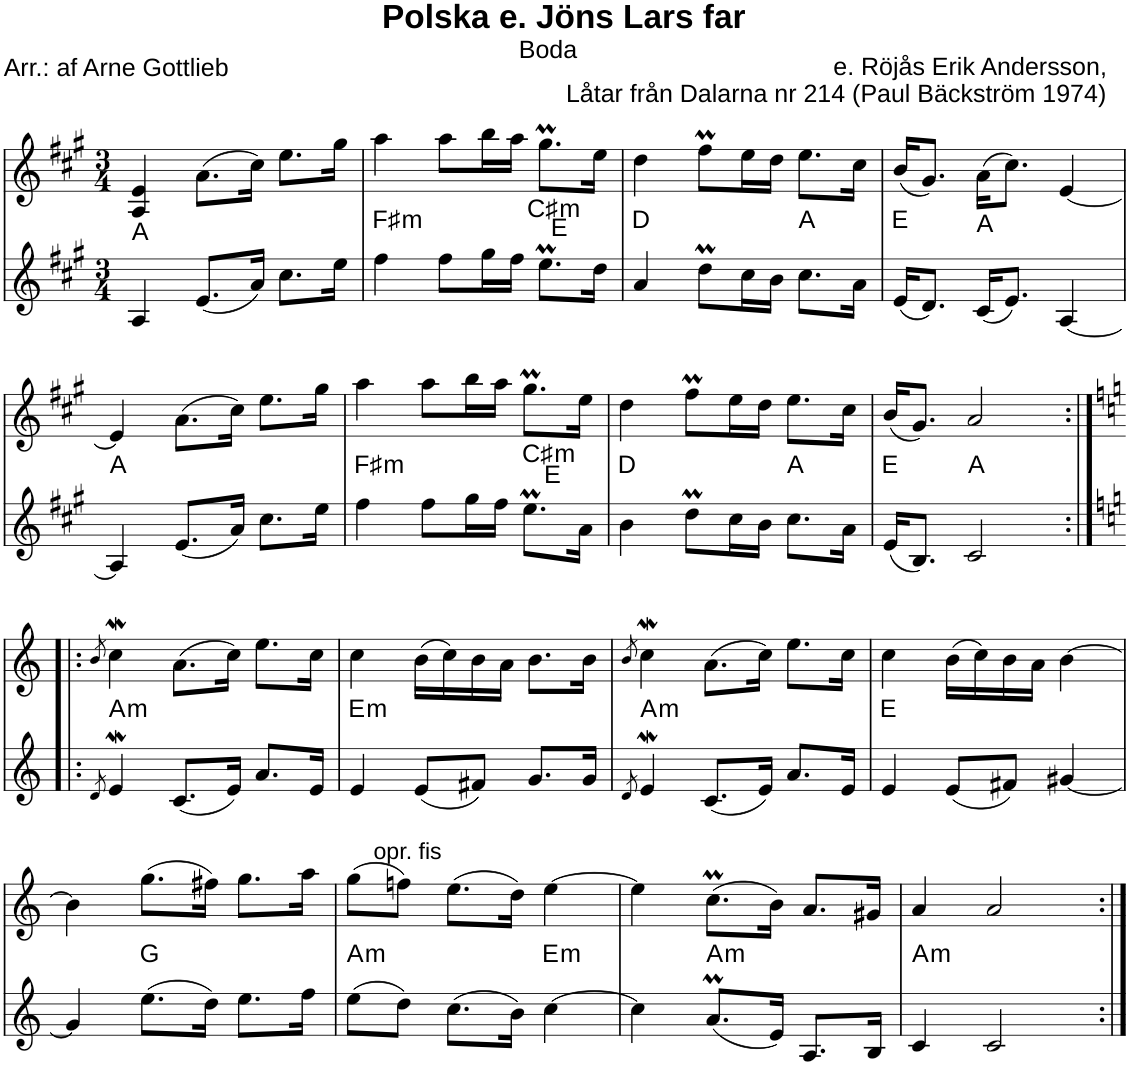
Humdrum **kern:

**kern	**kern	**harte
*part2	*part1	*part1
*staff2	*staff1	*
*I"Klaver	*I"Piano	*
*	*I'Pno	*
*clefG2	*clefG2	*
*k[f#c#g#]	*k[f#c#g#]	*
*M3/4	*M3/4	*
=1	=1	=1
4A/	4A/ 4e/	A:maj
(8.e/L	(8.a\L	.
16a/Jk)	16cc#\Jk)	.
8.cc#\L	8.ee\L	.
16ee\Jk	16gg#\Jk	.
=2	=2	=2
!	!	!LO:H:kt=m
4ff#\	4aa\	F#:min
8ff#\L	8aa\L	.
16gg#\L	16bb\L	.
16ff#\JJ	16aa\JJ	.
!	!	!LO:H:n=1:kt=m
8.eeM\L	8.gg#m\L	C#:min E:maj
16dd\Jk	16ee\Jk	.
=3	=3	=3
4a/	4dd\	D:maj
8ddM\L	8ff#M\L	.
16cc#\L	16ee\L	.
16b\JJ	16dd\JJ	.
8.cc#\L	8.ee\L	A:maj
16a\Jk	16cc#\Jk	.
=4	=4	=4
(16e/KL	(16b/KL	E:maj
8.d/J)	8.g#/J)	.
(16c#/KL	(16a\KL	A:maj
8.e/J)	8.cc#\J)	.
[4A/	[4e/	.
!!LO:LB:g=z
=5	=5	=5
4A/]	4e/]	A:maj
(8.e/L	(8.a\L	.
16a/Jk)	16cc#\Jk)	.
8.cc#\L	8.ee\L	.
16ee\Jk	16gg#\Jk	.
=6	=6	=6
!	!	!LO:H:kt=m
4ff#\	4aa\	F#:min
8ff#\L	8aa\L	.
16gg#\L	16bb\L	.
16ff#\JJ	16aa\JJ	.
!	!	!LO:H:n=1:kt=m
8.eeM\L	8.gg#m\L	C#:min E:maj
16a\Jk	16ee\Jk	.
=7	=7	=7
4b\	4dd\	D:maj
8ddM\L	8ff#M\L	.
16cc#\L	16ee\L	.
16b\JJ	16dd\JJ	.
8.cc#\L	8.ee\L	A:maj
16a\Jk	16cc#\Jk	.
=8	=8	=8
(16e/KL	(16b/KL	E:maj
8.B/J)	8.g#/J)	.
2c#/	2a/	A:maj
!!LO:LB:g=z
=9:|!|:	=9:|!|:	=9:|!|:
*k[]	*k[]	*
8qd/	8qb/	.
!	!	!LO:H:kt=m
4eW/	4ccw\	A:min
(8.c/L	(8.a\L	.
16e/Jk)	16cc\Jk)	.
8.a/L	8.ee\L	.
16e/Jk	16cc\Jk	.
=10	=10	=10
!	!	!LO:H:kt=m
4e/	4cc\	E:min
(8e/L	(16b\LL	.
.	16cc\)	.
8f#X/J)	16b\	.
.	16a\JJ	.
8.g/L	8.b\L	.
16g/Jk	16b\Jk	.
=11	=11	=11
8qd/	8qb/	.
!	!	!LO:H:kt=m
4eW/	4ccw\	A:min
(8.c/L	(8.a\L	.
16e/Jk)	16cc\Jk)	.
8.a/L	8.ee\L	.
16e/Jk	16cc\Jk	.
=12	=12	=12
4e/	4cc\	E:maj
(8e/L	(16b\LL	.
.	16cc\)	.
8f#X/J)	16b\	.
.	16a\JJ	.
[4g#X/	[4b\	.
!!LO:LB:g=z
=13	=13	=13
4g#/]	4b\]	.
(8.ee\L	(8.gg\L	G:maj
16dd\Jk)	16ff#X\Jk)	.
8.ee\L	8.gg\L	.
16ff\Jk	16aa\Jk	.
=14	=14	=14
!	!	!LO:H:kt=m
(8ee\L	(8gg\L	A:min
!	!LO:TX:a:t=opr. fis	!
8dd\J)	8ffn\J)	.
(8.cc\L	(8.ee\L	.
16b\Jk)	16dd\Jk)	.
!	!	!LO:H:kt=m
[4cc\	[4ee\	E:min
=15	=15	=15
4cc\]	4ee\]	.
!	!	!LO:H:kt=m
(8.aM/L	(8.ccM\L	A:min
16e/Jk)	16b\Jk)	.
8.A/L	8.a/L	.
16B/Jk	16g#X/Jk	.
=16	=16	=16
!	!	!LO:H:kt=m
4c/	4a/	A:min
2c/	2a/	.
=:|!	=:|!	=:|!
*-	*-	*-
